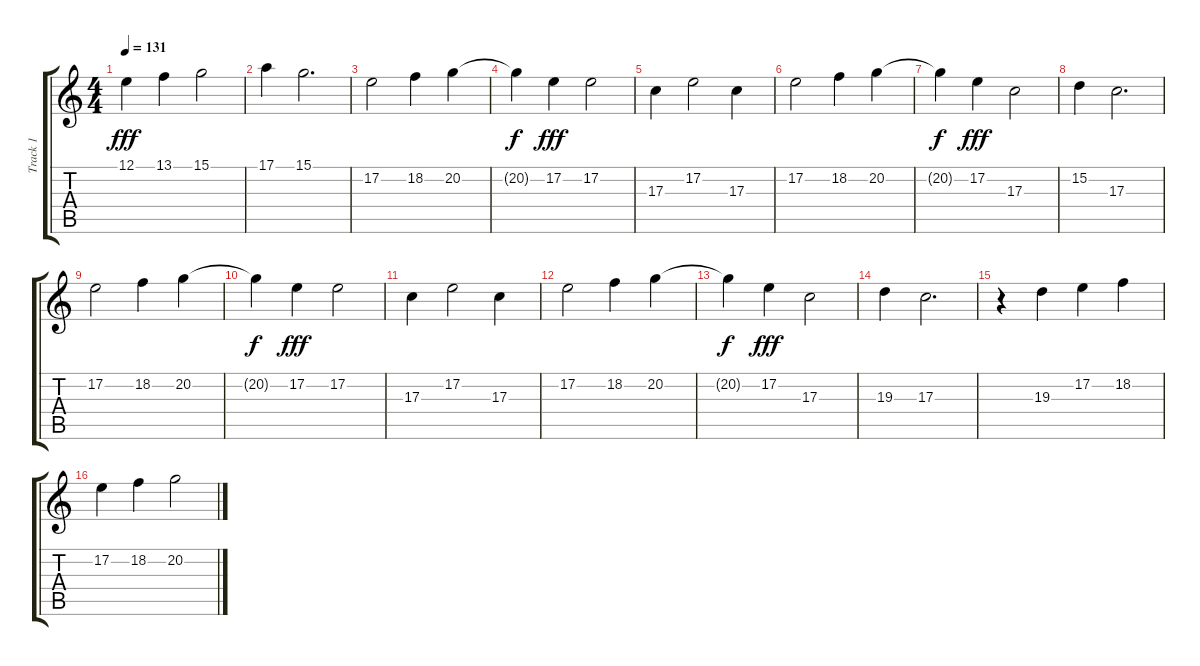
\track ("Track 1" "Track 1") {instrument churchorgan}
\staff {score tabs}
\tuning (E4 B3 G3 D3 A2 E2) {hide}
\ts (4 4)
\tempo 131
\clef g2
\ks c
12.1.4{dy fff} 13.1.4 15.1.2 |
17.1.4 15.1.2{d} |
17.2.2 18.2.4 20.2.4 |
20.2{t}.4{dy f} 17.2.4{dy fff} 17.2.2 |
17.3.4 17.2.2 17.3.4 |
17.2.2 18.2.4 20.2.4 |
20.2{t}.4{dy f} 17.2.4{dy fff} 17.3.2 |
15.2.4 17.3.2{d} |
17.2.2 18.2.4 20.2.4 |
20.2{t}.4{dy f} 17.2.4{dy fff} 17.2.2 |
17.3.4 17.2.2 17.3.4 |
17.2.2 18.2.4 20.2.4 |
20.2{t}.4{dy f} 17.2.4{dy fff} 17.3.2 |
19.3.4 17.3.2{d} |
r.4 19.3.4 17.2.4 18.2.4 |
17.2.4 18.2.4 20.2.2
